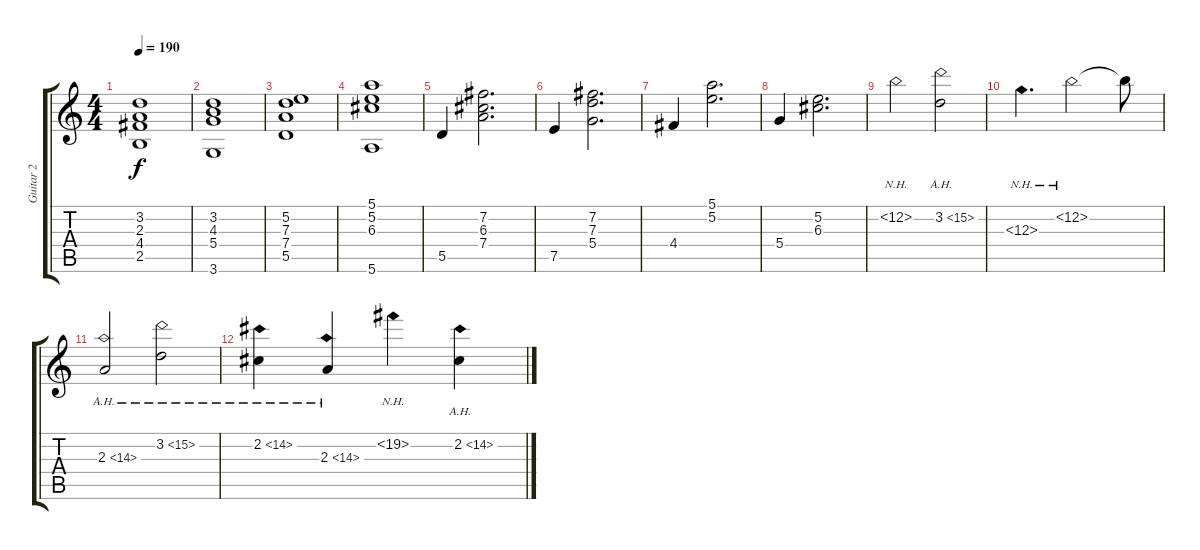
\track ("Guitar 2" "Guitar 2") {instrument acousticguitarnylon}
\staff {score tabs}
\tuning (E4 B3 G3 D3 A2 E2) {hide}
\ts (4 4)
\tempo 190
\clef g2
\ks c
(3.2 2.3 4.4 2.5).1{dy f} |
(3.2 4.3 5.4 3.6).1 |
(5.2 7.3 7.4 5.5).1 |
(5.1 5.2 6.3 5.6).1 |
5.5.4 (7.2 6.3 7.4).2{d} |
7.5.4 (7.2 7.3 5.4).2{d} |
4.4.4 (5.1 5.2).2{d} |
5.4.4 (5.2 6.3).2{d} |
12.2{nh}.2 3.2{ah 12}.2 |
12.3{nh}.4{d} 12.2{nh}.2 12.2{t}.8 |
2.3{ah 12}.2 3.2{ah 12}.2 |
2.2{ah 12}.4 2.3{ah 12}.4 19.2{nh}.4 2.2{ah 12}.4
